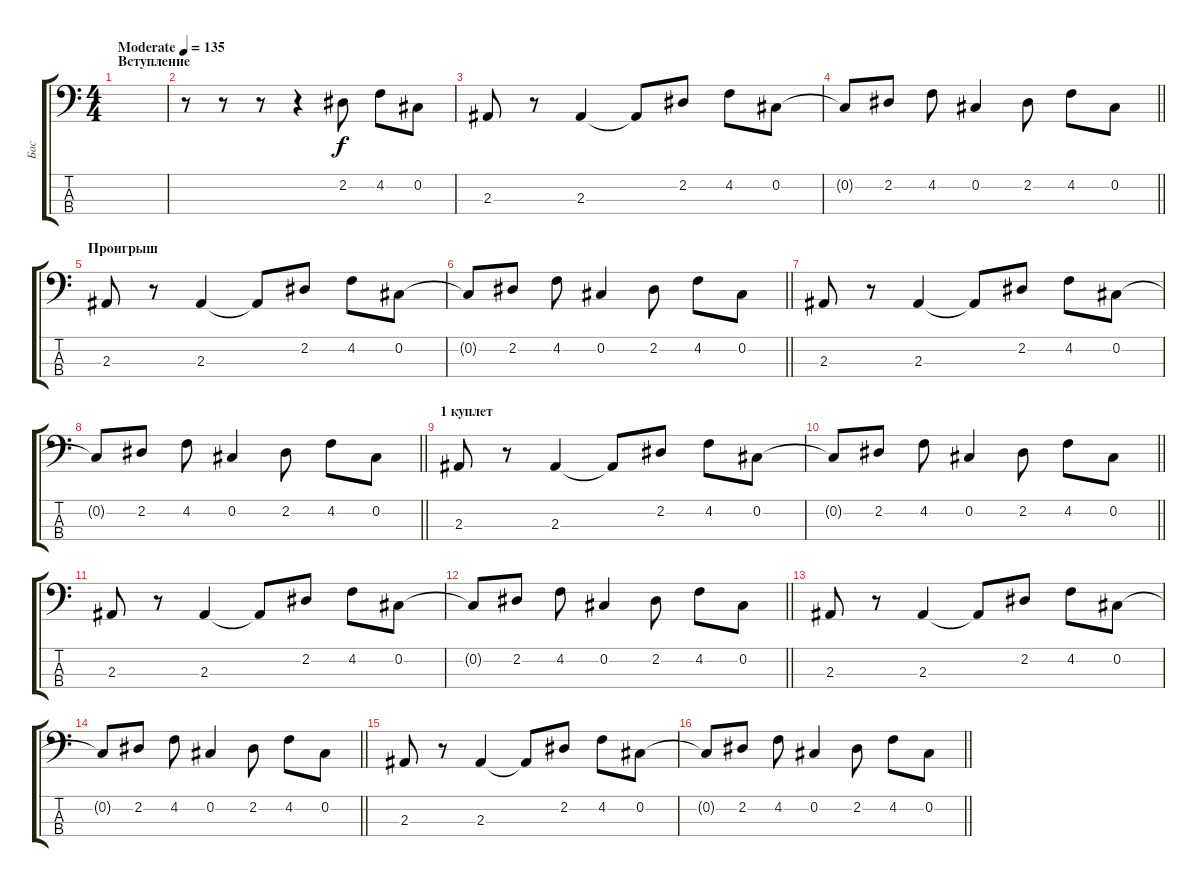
\track ("Бас" "Бас") {instrument electricbassfinger}
\staff {score tabs}
\tuning (Gb2 Db2 Ab1 Eb1) {hide}
\ts (4 4)
\section ("" "Вступление")
\tempo (135 "Moderate")
\clef f4
\ks c
|
r.8 r.8 r.8 r.4 2.2.8 4.2.8 0.2.8 |
2.3.8 r.8 2.3.4 2.3{t}.8 2.2.8 4.2.8 0.2.8 |
\barLineRight lightlight
0.2{t}.8 2.2.8 4.2.8 0.2.4 2.2.8 4.2.8 0.2.8 |
\section ("" "Проигрыш")
2.3.8 r.8 2.3.4 2.3{t}.8 2.2.8 4.2.8 0.2.8 |
\barLineRight lightlight
0.2{t}.8 2.2.8 4.2.8 0.2.4 2.2.8 4.2.8 0.2.8 |
2.3.8 r.8 2.3.4 2.3{t}.8 2.2.8 4.2.8 0.2.8 |
\barLineRight lightlight
0.2{t}.8 2.2.8 4.2.8 0.2.4 2.2.8 4.2.8 0.2.8 |
\section ("" "1 куплет")
2.3.8 r.8 2.3.4 2.3{t}.8 2.2.8 4.2.8 0.2.8 |
\barLineRight lightlight
0.2{t}.8 2.2.8 4.2.8 0.2.4 2.2.8 4.2.8 0.2.8 |
2.3.8 r.8 2.3.4 2.3{t}.8 2.2.8 4.2.8 0.2.8 |
\barLineRight lightlight
0.2{t}.8 2.2.8 4.2.8 0.2.4 2.2.8 4.2.8 0.2.8 |
2.3.8 r.8 2.3.4 2.3{t}.8 2.2.8 4.2.8 0.2.8 |
\barLineRight lightlight
0.2{t}.8 2.2.8 4.2.8 0.2.4 2.2.8 4.2.8 0.2.8 |
2.3.8 r.8 2.3.4 2.3{t}.8 2.2.8 4.2.8 0.2.8 |
\barLineRight lightlight
0.2{t}.8 2.2.8 4.2.8 0.2.4 2.2.8 4.2.8 0.2.8
